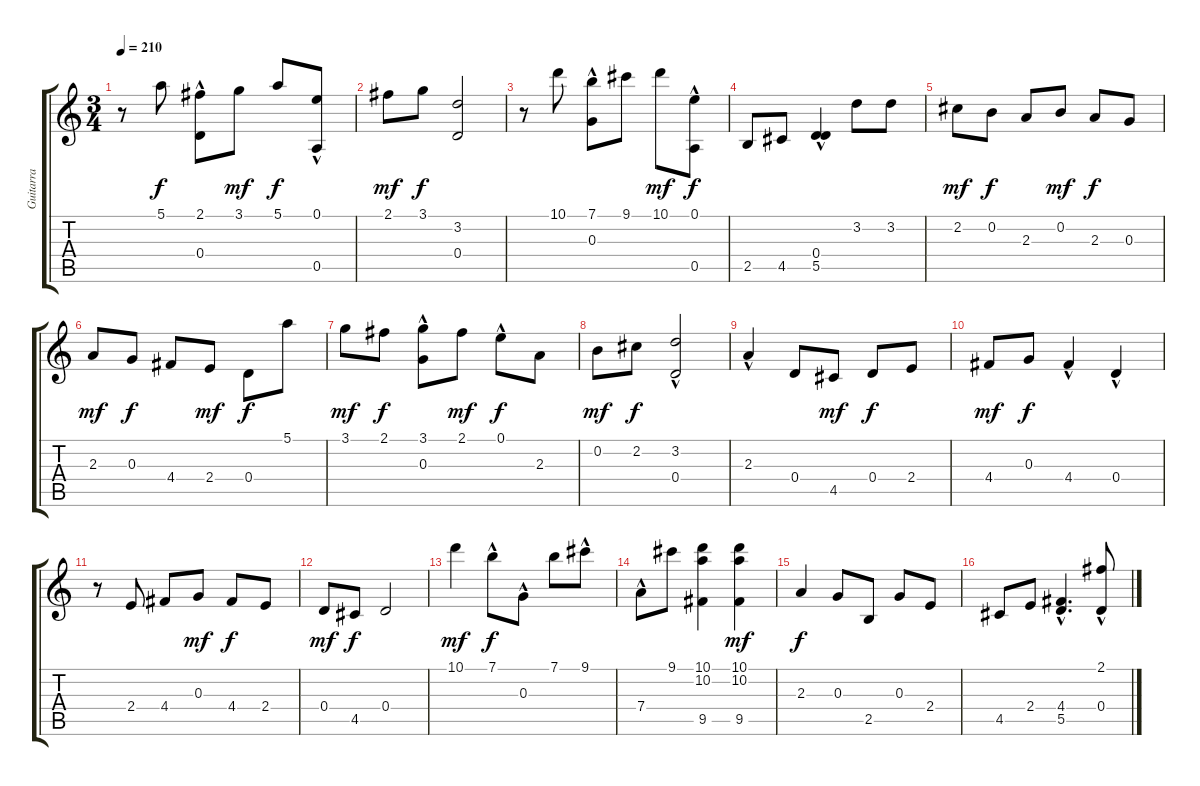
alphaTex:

\track ("Guitarra" "Guitarra") {instrument acousticguitarnylon}
\staff {score tabs}
\tuning (E4 B3 G3 D3 A2 E2) {hide}
\ts (3 4)
\tempo 210
\clef g2
\ks c
r.8{dy f} 5.1.8 (2.1 0.4{hac}).8 3.1.8{dy mf} 5.1.8{dy f} (0.1 0.5{hac}).8 |
2.1.8{dy mf} 3.1.8{dy f} (3.2 0.4).2 |
r.8 10.1.8 (7.1 0.3{hac}).8 9.1.8 10.1.8{dy mf} (0.1 0.5{hac}).8{dy f} |
2.5.8 4.5.8 (0.4{hac} 5.5).4 3.2.8 3.2.8 |
2.2.8{dy mf} 0.2.8{dy f} 2.3.8 0.2.8{dy mf} 2.3.8{dy f} 0.3.8 |
2.3.8{dy mf} 0.3.8{dy f} 4.4.8 2.4.8{dy mf} 0.4.8{dy f} 5.1.8 |
3.1.8{dy mf} 2.1.8{dy f} (3.1 0.3{hac}).8 2.1.8{dy mf} 0.1{hac}.8{dy f} 2.3.8 |
0.2.8{dy mf} 2.2.8{dy f} (3.2{hac} 0.4).2 |
2.3{hac}.4 0.4.8 4.5.8{dy mf} 0.4.8{dy f} 2.4.8 |
4.4.8{dy mf} 0.3.8{dy f} 4.4{hac}.4 0.4{hac}.4 |
r.8 2.4.8 4.4.8 0.3.8{dy mf} 4.4.8{dy f} 2.4.8 |
0.4.8{dy mf} 4.5.8{dy f} 0.4.2 |
10.1.4{dy mf} 7.1{hac}.8{dy f} 0.3{hac}.8 7.1.8 9.1{hac}.8 |
7.4{hac}.8 9.1.8 (10.1 10.2 9.5).4 (10.1 10.2 9.5).4{dy mf} |
2.3.4{dy f} 0.3.8 2.5.8 0.3.8 2.4.8 |
4.5.8 2.4.8 (4.4{hac} 5.5{hac}).4{d} (2.1 0.4{hac}).8
